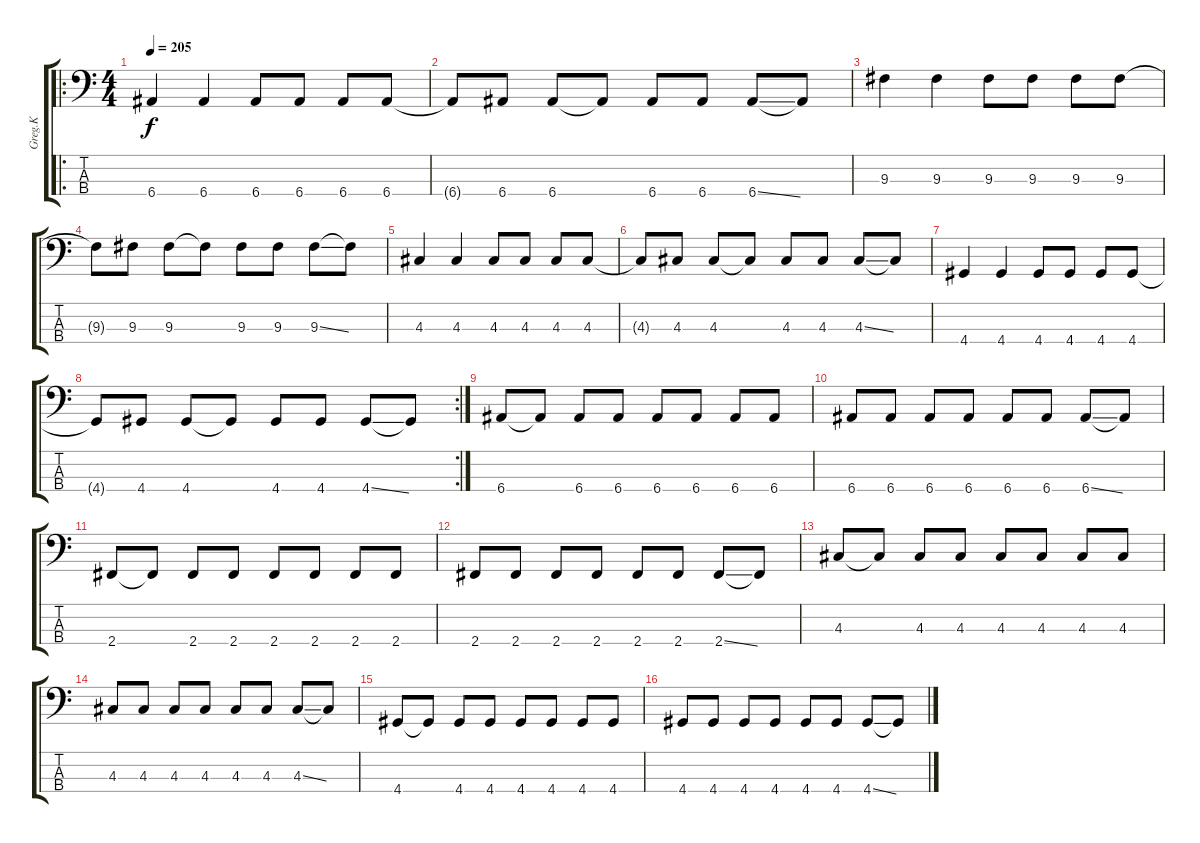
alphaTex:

\track ("Greg.K" "Greg.K") {instrument electricbasspick}
\staff {score tabs}
\tuning (G2 D2 A1 E1) {hide}
\ro
\ts (4 4)
\tempo 205
\clef f4
\ks c
6.4.4{dy f} 6.4.4 6.4.8 6.4.8 6.4.8 6.4.8 |
6.4{t}.8 6.4.8 6.4.8 6.4{t}.8 6.4.8 6.4.8 6.4{ss}.8 6.4{t}.8 |
9.3.4 9.3.4 9.3.8 9.3.8 9.3.8 9.3.8 |
9.3{t}.8 9.3.8 9.3.8 9.3{t}.8 9.3.8 9.3.8 9.3{ss}.8 9.3{t}.8 |
4.3.4 4.3.4 4.3.8 4.3.8 4.3.8 4.3.8 |
4.3{t}.8 4.3.8 4.3.8 4.3{t}.8 4.3.8 4.3.8 4.3{ss}.8 4.3{t}.8 |
4.4.4 4.4.4 4.4.8 4.4.8 4.4.8 4.4.8 |
\rc 2
4.4{t}.8 4.4.8 4.4.8 4.4{t}.8 4.4.8 4.4.8 4.4{ss}.8 4.4{t}.8 |
6.4.8 6.4{t}.8 6.4.8 6.4.8 6.4.8 6.4.8 6.4.8 6.4.8 |
6.4.8 6.4.8 6.4.8 6.4.8 6.4.8 6.4.8 6.4{ss}.8 6.4{t}.8 |
2.4.8 2.4{t}.8 2.4.8 2.4.8 2.4.8 2.4.8 2.4.8 2.4.8 |
2.4.8 2.4.8 2.4.8 2.4.8 2.4.8 2.4.8 2.4{ss}.8 2.4{t}.8 |
4.3.8 4.3{t}.8 4.3.8 4.3.8 4.3.8 4.3.8 4.3.8 4.3.8 |
4.3.8 4.3.8 4.3.8 4.3.8 4.3.8 4.3.8 4.3{ss}.8 4.3{t}.8 |
4.4.8 4.4{t}.8 4.4.8 4.4.8 4.4.8 4.4.8 4.4.8 4.4.8 |
4.4.8 4.4.8 4.4.8 4.4.8 4.4.8 4.4.8 4.4{ss}.8 4.4{t}.8
